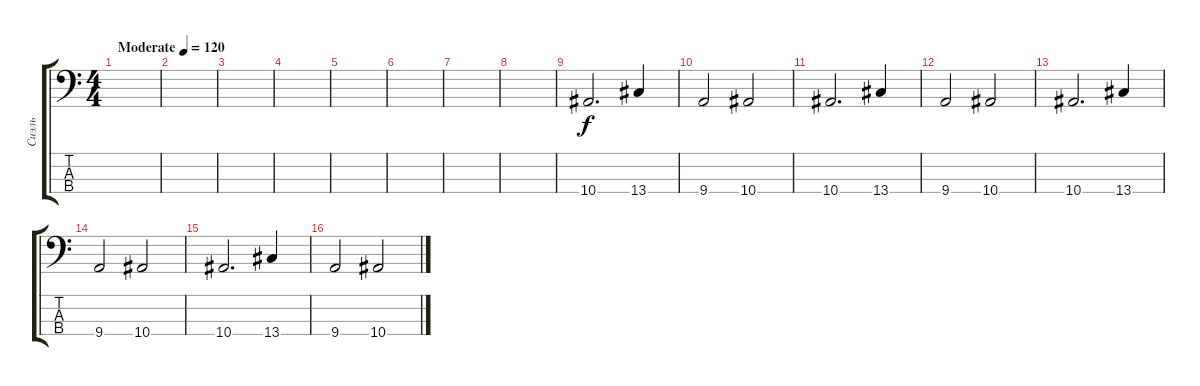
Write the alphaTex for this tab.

\track ("Сиэль" "Сиэль") {instrument electricbassfinger}
\staff {score tabs}
\tuning (F2 C2 G1 C1) {hide}
\ts (4 4)
\tempo (120 "Moderate")
\clef f4
\ks c
|
|
|
|
|
|
|
|
10.4.2{d} 13.4.4 |
9.4.2 10.4.2 |
10.4.2{d} 13.4.4 |
9.4.2 10.4.2 |
10.4.2{d} 13.4.4 |
9.4.2 10.4.2 |
10.4.2{d} 13.4.4 |
9.4.2 10.4.2
